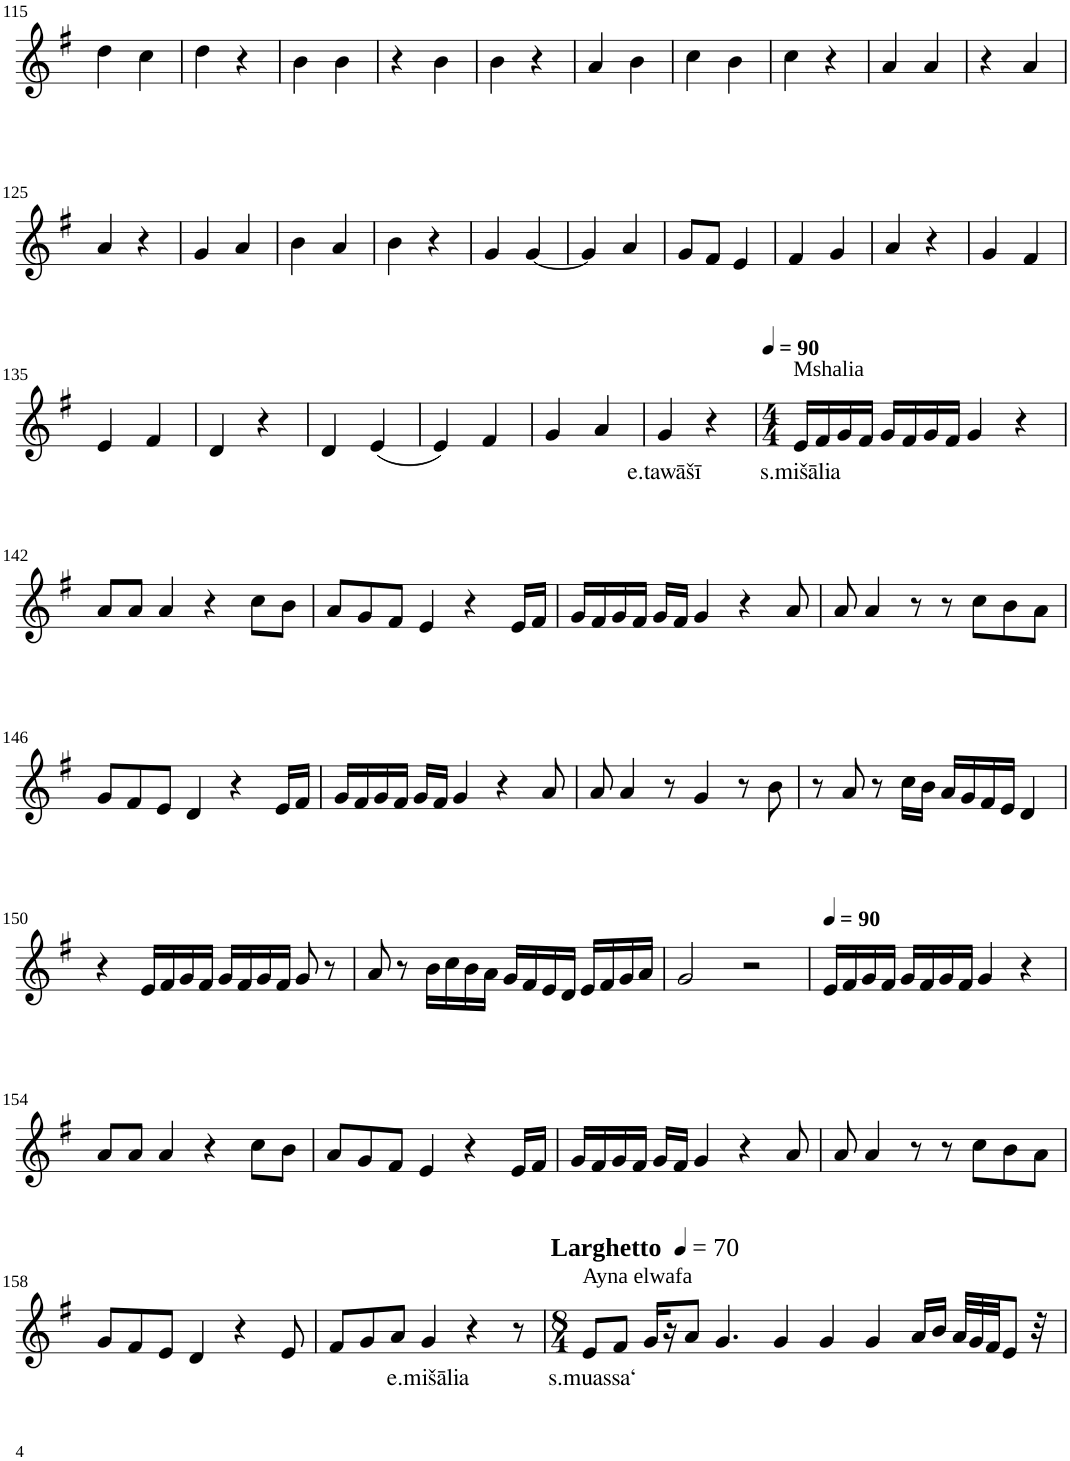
**kern	**text
*part1	*part1
*staff1	*staff1
*I"Violin	*
!!LO:PB:g=z
*clefG2	*
*k[f#]	*
*G:	*
*M2/4	*
=115	=115
4dd\	.
4cc\	.
=116	=116
4dd\	.
4r	.
=117	=117
4b\	.
4b\	.
=118	=118
4r	.
4b\	.
=119	=119
4b\	.
4r	.
=120	=120
4a/	.
4b\	.
=121	=121
4cc\	.
4b\	.
=122	=122
4cc\	.
4r	.
=123	=123
4a/	.
4a/	.
=124	=124
4r	.
4a/	.
!!LO:LB:g=z
=125	=125
4a/	.
4r	.
=126	=126
4g/	.
4a/	.
=127	=127
4b\	.
4a/	.
=128	=128
4b\	.
4r	.
=129	=129
4g/	.
[4g/	.
=130	=130
4g/]	.
4a/	.
=131	=131
8g/L	.
8f#/J	.
4e/	.
=132	=132
4f#/	.
4g/	.
=133	=133
4a/	.
4r	.
=134	=134
4g/	.
4f#/	.
!!LO:LB:g=z
=135	=135
4e/	.
4f#/	.
=136	=136
4d/	.
4r	.
=137	=137
4d/	.
(4e/	.
=138	=138
4e/)	.
4f#/	.
=139	=139
4g/	.
4a/	.
=140	=140
!	!LO:LY:b
4g/	e.tawāšī
4r	.
=141	=141
*M4/4	*
*MM90	*
!LO:TX:a:t=Mshalia	!
!	!LO:LY:b
16e/LL	s.mišālia
16f#/	.
16g/	.
16f#/JJ	.
16g/LL	.
16f#/	.
16g/	.
16f#/JJ	.
4g/	.
4r	.
!!LO:LB:g=z
=142	=142
8a/L	.
8a/J	.
4a/	.
4r	.
8cc\L	.
8b\J	.
=143	=143
8a/L	.
8g/	.
8f#/J	.
4e/	.
4r	.
16e/LL	.
16f#/JJ	.
=144	=144
16g/LL	.
16f#/	.
16g/	.
16f#/JJ	.
16g/LL	.
16f#/JJ	.
4g/	.
4r	.
8a/	.
=145	=145
8a/	.
4a/	.
8r	.
8r	.
8cc\L	.
8b\	.
8a\J	.
!!LO:LB:g=z
=146	=146
8g/L	.
8f#/	.
8e/J	.
4d/	.
4r	.
16e/LL	.
16f#/JJ	.
=147	=147
16g/LL	.
16f#/	.
16g/	.
16f#/JJ	.
16g/LL	.
16f#/JJ	.
4g/	.
4r	.
8a/	.
=148	=148
8a/	.
4a/	.
8r	.
4g/	.
8r	.
8b\	.
=149	=149
8r	.
8a/	.
8r	.
16cc\LL	.
16b\JJ	.
16a/LL	.
16g/	.
16f#/	.
16e/JJ	.
4d/	.
!!LO:LB:g=z
=150	=150
4r	.
16e/LL	.
16f#/	.
16g/	.
16f#/JJ	.
16g/LL	.
16f#/	.
16g/	.
16f#/JJ	.
8g/	.
8r	.
=151	=151
8a/	.
8r	.
16b\LL	.
16cc\	.
16b\	.
16a\JJ	.
16g/LL	.
16f#/	.
16e/	.
16d/JJ	.
16e/LL	.
16f#/	.
16g/	.
16a/JJ	.
=152	=152
2g/	.
2r	.
=153	=153
*MM90	*
16e/LL	.
16f#/	.
16g/	.
16f#/JJ	.
16g/LL	.
16f#/	.
16g/	.
16f#/JJ	.
4g/	.
4r	.
!!LO:LB:g=z
=154	=154
8a/L	.
8a/J	.
4a/	.
4r	.
8cc\L	.
8b\J	.
=155	=155
8a/L	.
8g/	.
8f#/J	.
4e/	.
4r	.
16e/LL	.
16f#/JJ	.
=156	=156
16g/LL	.
16f#/	.
16g/	.
16f#/JJ	.
16g/LL	.
16f#/JJ	.
4g/	.
4r	.
8a/	.
=157	=157
8a/	.
4a/	.
8r	.
8r	.
8cc\L	.
8b\	.
8a\J	.
!!LO:LB:g=z
=158	=158
8g/L	.
8f#/	.
8e/J	.
4d/	.
4r	.
8e/	.
=159	=159
8f#/L	.
8g/	.
8a/J	.
!	!LO:LY:b
4g/	e.mišālia
4r	.
8r	.
=160	=160
*M8/4	*
*MM70	*
!LO:TX:a:B:t=Larghetto	!
!LO:TX:a:t=Ayna elwafa	!
!	!LO:LY:b
8e/L	s.muassa‘
8f#/J	.
16g/LL	.
16r	.
8a/J	.
4.g/	.
4g/	.
4g/	.
4g/	.
16a/LL	.
16b/JJ	.
32a/LLL	.
32g/	.
32f#/JJ	.
8e/J	.
32r	.
=	=
*-	*-
